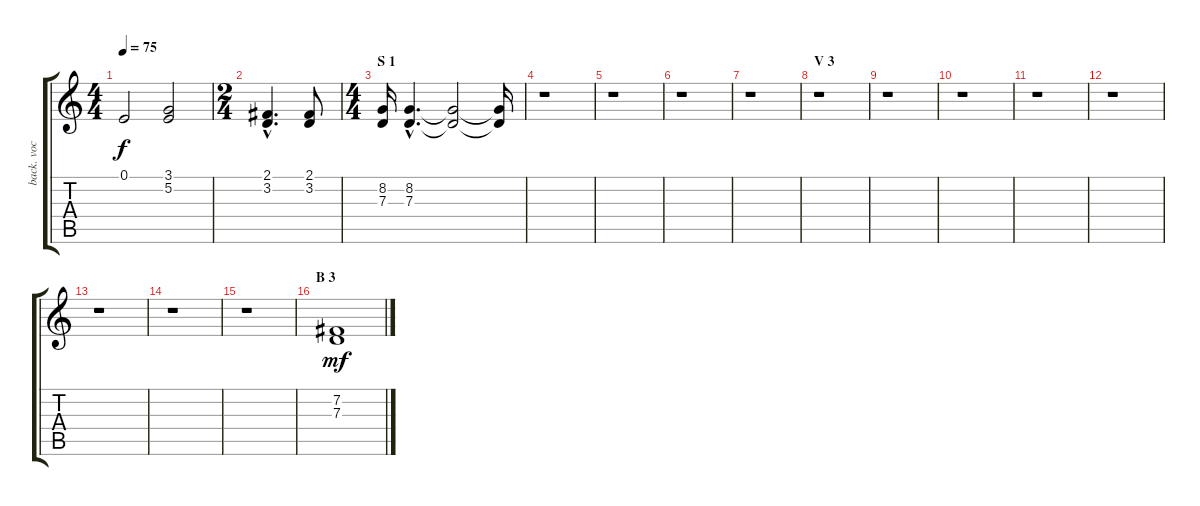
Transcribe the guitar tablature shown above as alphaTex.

\track ("back. voc" "back. voc") {instrument choiraahs}
\staff {score tabs}
\tuning (E4 B3 G3 D3 A2 E2) {hide}
\ts (4 4)
\tempo 75
\clef g2
\ks c
0.1.2{dy f} (3.1 5.2).2 |
\ts (2 4)
(2.1{hac} 3.2{hac}).4{d} (2.1 3.2).8 |
\ts (4 4)
\section ("" "S 1")
(8.2 7.3).16 (8.2{hac} 7.3{hac}).4{d} (8.2{t} 7.3{t}).2 (8.2{t} 7.3{t}).16 |
r.1 |
r.1 |
r.1 |
r.1 |
\section ("" "V 3")
r.1 |
r.1 |
r.1 |
r.1 |
r.1 |
r.1 |
r.1 |
r.1 |
\section ("" "B 3")
(7.2 7.3).1{dy mf}
